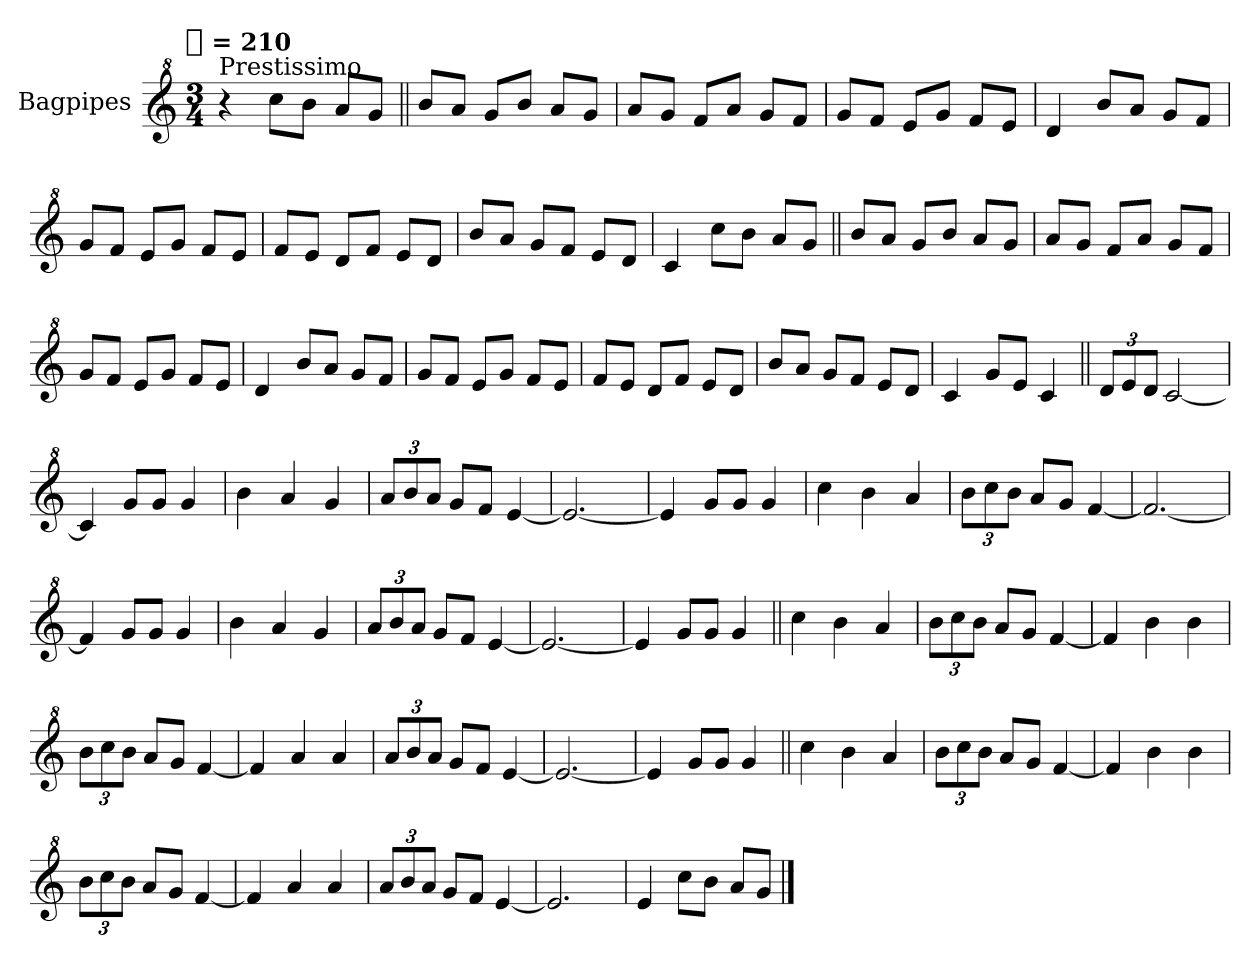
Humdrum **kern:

**kern
*part1
*staff1
*I"Bagpipes
*I'Bag
*clefG^2
*k[]
!!LO:TX:omd:t=[quarter] = 210
*M3/4
*MM210
=1
!LO:TX:a:t=Prestissimo
4r
8cccL
8bbJ
8aaL
8ggJ
=||
8bbL
8aaJ
8ggL
8bbJ
8aaL
8ggJ
=
8aaL
8ggJ
8ffL
8aaJ
8ggL
8ffJ
=
8ggL
8ffJ
8eeL
8ggJ
8ffL
8eeJ
=
4dd
8bbL
8aaJ
8ggL
8ffJ
=
8ggL
8ffJ
8eeL
8ggJ
8ffL
8eeJ
=
8ffL
8eeJ
8ddL
8ffJ
8eeL
8ddJ
=
8bbL
8aaJ
8ggL
8ffJ
8eeL
8ddJ
=
4cc
8cccL
8bbJ
8aaL
8ggJ
=||
8bbL
8aaJ
8ggL
8bbJ
8aaL
8ggJ
=
8aaL
8ggJ
8ffL
8aaJ
8ggL
8ffJ
=
8ggL
8ffJ
8eeL
8ggJ
8ffL
8eeJ
=
4dd
8bbL
8aaJ
8ggL
8ffJ
=
8ggL
8ffJ
8eeL
8ggJ
8ffL
8eeJ
=
8ffL
8eeJ
8ddL
8ffJ
8eeL
8ddJ
=
8bbL
8aaJ
8ggL
8ffJ
8eeL
8ddJ
=
4cc
8ggL
8eeJ
4cc
=||
12ddL
12ee
12ddJ
[2cc
=
4cc]
8ggL
8ggJ
4gg
=
4bb
4aa
4gg
=
12aaL
12bb
12aaJ
8ggL
8ffJ
[4ee
=
2.ee_
=
4ee]
8ggL
8ggJ
4gg
=
4ccc
4bb
4aa
=
12bbL
12ccc
12bbJ
8aaL
8ggJ
[4ff
=
2.ff_
=
4ff]
8ggL
8ggJ
4gg
=
4bb
4aa
4gg
=
12aaL
12bb
12aaJ
8ggL
8ffJ
[4ee
=
2.ee_
=
4ee]
8ggL
8ggJ
4gg
=||
4ccc
4bb
4aa
=
12bbL
12ccc
12bbJ
8aaL
8ggJ
[4ff
=
4ff]
4bb
4bb
=
12bbL
12ccc
12bbJ
8aaL
8ggJ
[4ff
=
4ff]
4aa
4aa
=
12aaL
12bb
12aaJ
8ggL
8ffJ
[4ee
=
2.ee_
=
4ee]
8ggL
8ggJ
4gg
=||
4ccc
4bb
4aa
=
12bbL
12ccc
12bbJ
8aaL
8ggJ
[4ff
=
4ff]
4bb
4bb
=
12bbL
12ccc
12bbJ
8aaL
8ggJ
[4ff
=
4ff]
4aa
4aa
=
12aaL
12bb
12aaJ
8ggL
8ffJ
[4ee
=
2.ee]
=
4ee
8cccL
8bbJ
8aaL
8ggJ
==
*-
